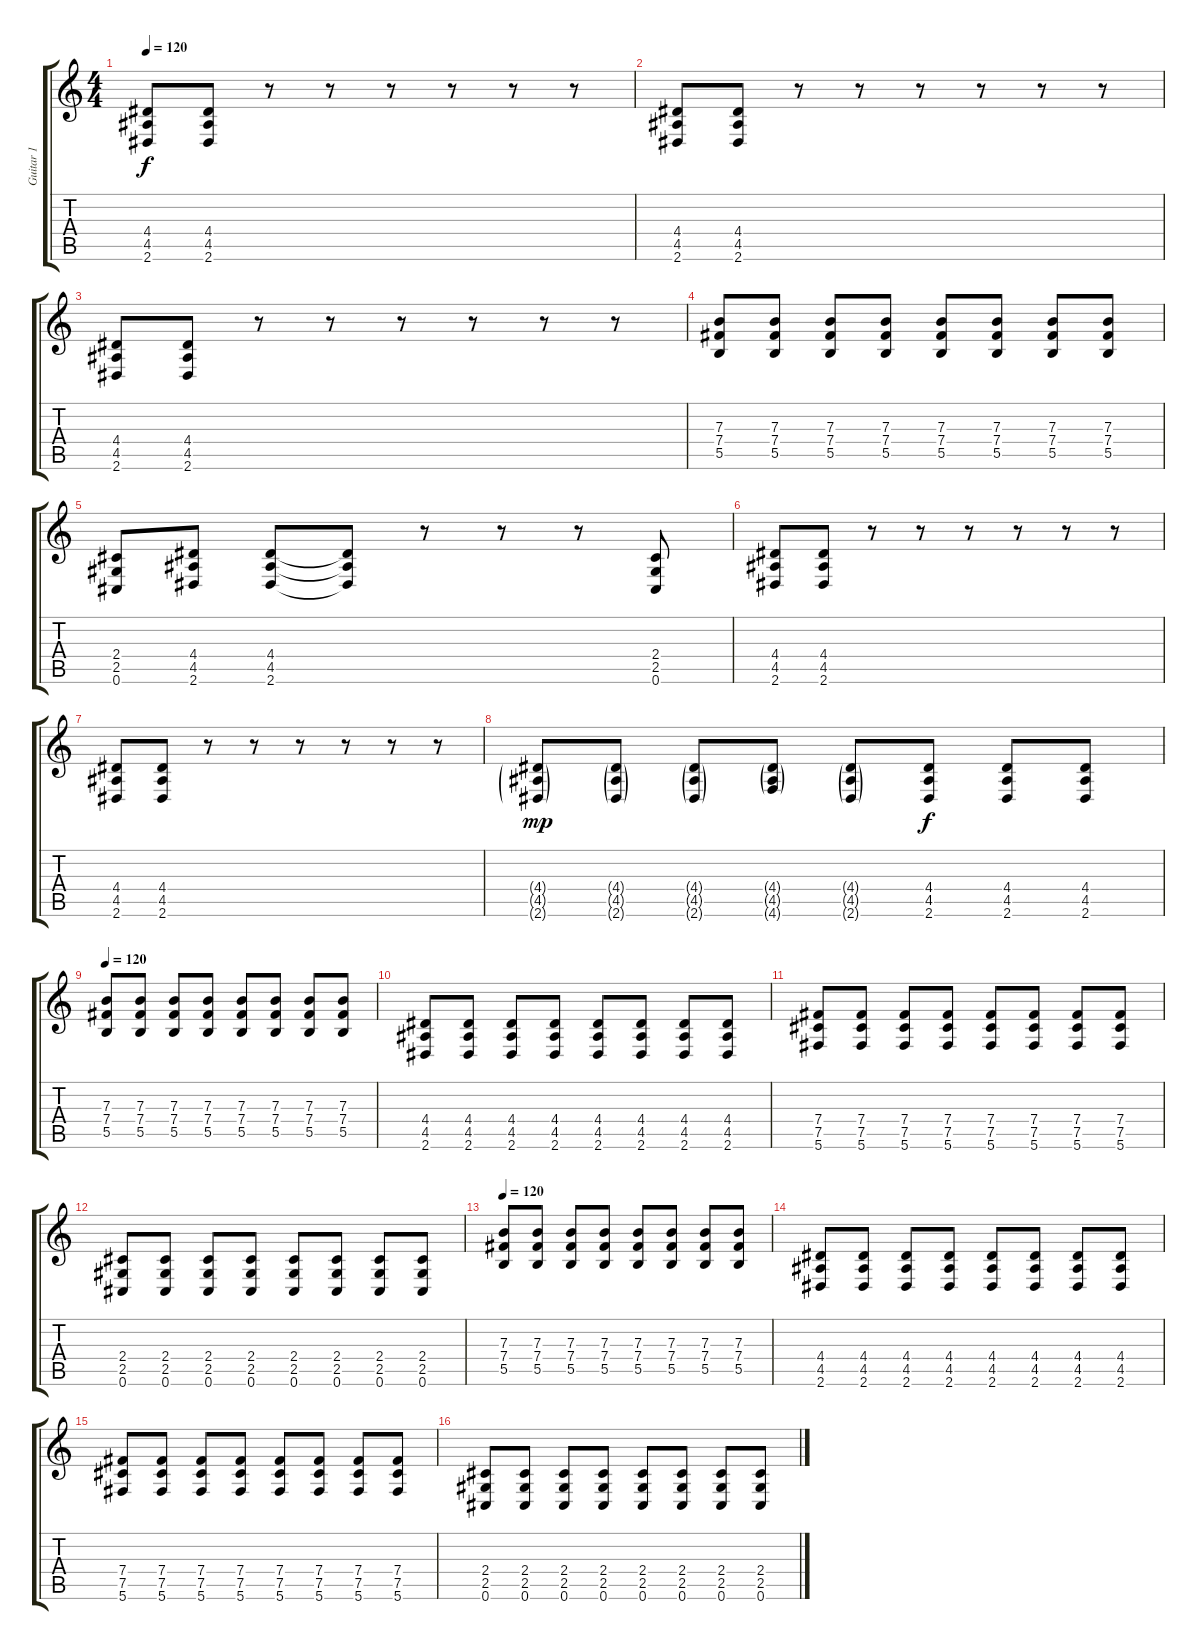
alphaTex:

\track ("Guitar 1" "Guitar 1") {instrument electricguitarclean}
\staff {score tabs}
\tuning (Db4 Ab3 E3 B2 Gb2 Db2) {hide}
\ts (4 4)
\tempo 120
\clef g2
\ks c
(4.4 4.5 2.6).8{dy f instrument distortionguitar} (4.4 4.5 2.6).8 r.8 r.8 r.8 r.8 r.8 r.8 |
(4.4 4.5 2.6).8 (4.4 4.5 2.6).8 r.8 r.8 r.8 r.8 r.8 r.8 |
(4.4 4.5 2.6).8 (4.4 4.5 2.6).8 r.8 r.8 r.8 r.8 r.8 r.8 |
(7.3 7.4 5.5).8 (7.3 7.4 5.5).8 (7.3 7.4 5.5).8 (7.3 7.4 5.5).8 (7.3 7.4 5.5).8 (7.3 7.4 5.5).8 (7.3 7.4 5.5).8 (7.3 7.4 5.5).8 |
(2.4 2.5 0.6).8 (4.4 4.5 2.6).8 (4.4 4.5 2.6).8 (4.4{t} 4.5{t} 2.6{t}).8 r.8 r.8 r.8 (2.4 2.5 0.6).8 |
(4.4 4.5 2.6).8 (4.4 4.5 2.6).8 r.8 r.8 r.8 r.8 r.8 r.8 |
(4.4 4.5 2.6).8 (4.4 4.5 2.6).8 r.8 r.8 r.8 r.8 r.8 r.8 |
(4.4{g} 4.5{g} 2.6{g}).8{dy mp} (4.4{g} 4.5{g} 2.6{g}).8 (4.4{g} 4.5{g} 2.6{g}).8 (4.4{g} 4.5{g} 4.6{g}).8 (4.4{g} 4.5{g} 2.6{g}).8 (4.4 4.5 2.6).8{dy f} (4.4 4.5 2.6).8 (4.4 4.5 2.6).8 |
\tempo 120
(7.3 7.4 5.5).8{instrument distortionguitar} (7.3 7.4 5.5).8 (7.3 7.4 5.5).8 (7.3 7.4 5.5).8 (7.3 7.4 5.5).8 (7.3 7.4 5.5).8 (7.3 7.4 5.5).8 (7.3 7.4 5.5).8 |
(4.4 4.5 2.6).8 (4.4 4.5 2.6).8 (4.4 4.5 2.6).8 (4.4 4.5 2.6).8 (4.4 4.5 2.6).8 (4.4 4.5 2.6).8 (4.4 4.5 2.6).8 (4.4 4.5 2.6).8 |
(7.4 7.5 5.6).8 (7.4 7.5 5.6).8 (7.4 7.5 5.6).8 (7.4 7.5 5.6).8 (7.4 7.5 5.6).8 (7.4 7.5 5.6).8 (7.4 7.5 5.6).8 (7.4 7.5 5.6).8 |
(2.4 2.5 0.6).8 (2.4 2.5 0.6).8 (2.4 2.5 0.6).8 (2.4 2.5 0.6).8 (2.4 2.5 0.6).8 (2.4 2.5 0.6).8 (2.4 2.5 0.6).8 (2.4 2.5 0.6).8 |
\tempo 120
(7.3 7.4 5.5).8{instrument distortionguitar} (7.3 7.4 5.5).8 (7.3 7.4 5.5).8 (7.3 7.4 5.5).8 (7.3 7.4 5.5).8 (7.3 7.4 5.5).8 (7.3 7.4 5.5).8 (7.3 7.4 5.5).8 |
(4.4 4.5 2.6).8 (4.4 4.5 2.6).8 (4.4 4.5 2.6).8 (4.4 4.5 2.6).8 (4.4 4.5 2.6).8 (4.4 4.5 2.6).8 (4.4 4.5 2.6).8 (4.4 4.5 2.6).8 |
(7.4 7.5 5.6).8 (7.4 7.5 5.6).8 (7.4 7.5 5.6).8 (7.4 7.5 5.6).8 (7.4 7.5 5.6).8 (7.4 7.5 5.6).8 (7.4 7.5 5.6).8 (7.4 7.5 5.6).8 |
(2.4 2.5 0.6).8 (2.4 2.5 0.6).8 (2.4 2.5 0.6).8 (2.4 2.5 0.6).8 (2.4 2.5 0.6).8 (2.4 2.5 0.6).8 (2.4 2.5 0.6).8 (2.4 2.5 0.6).8
